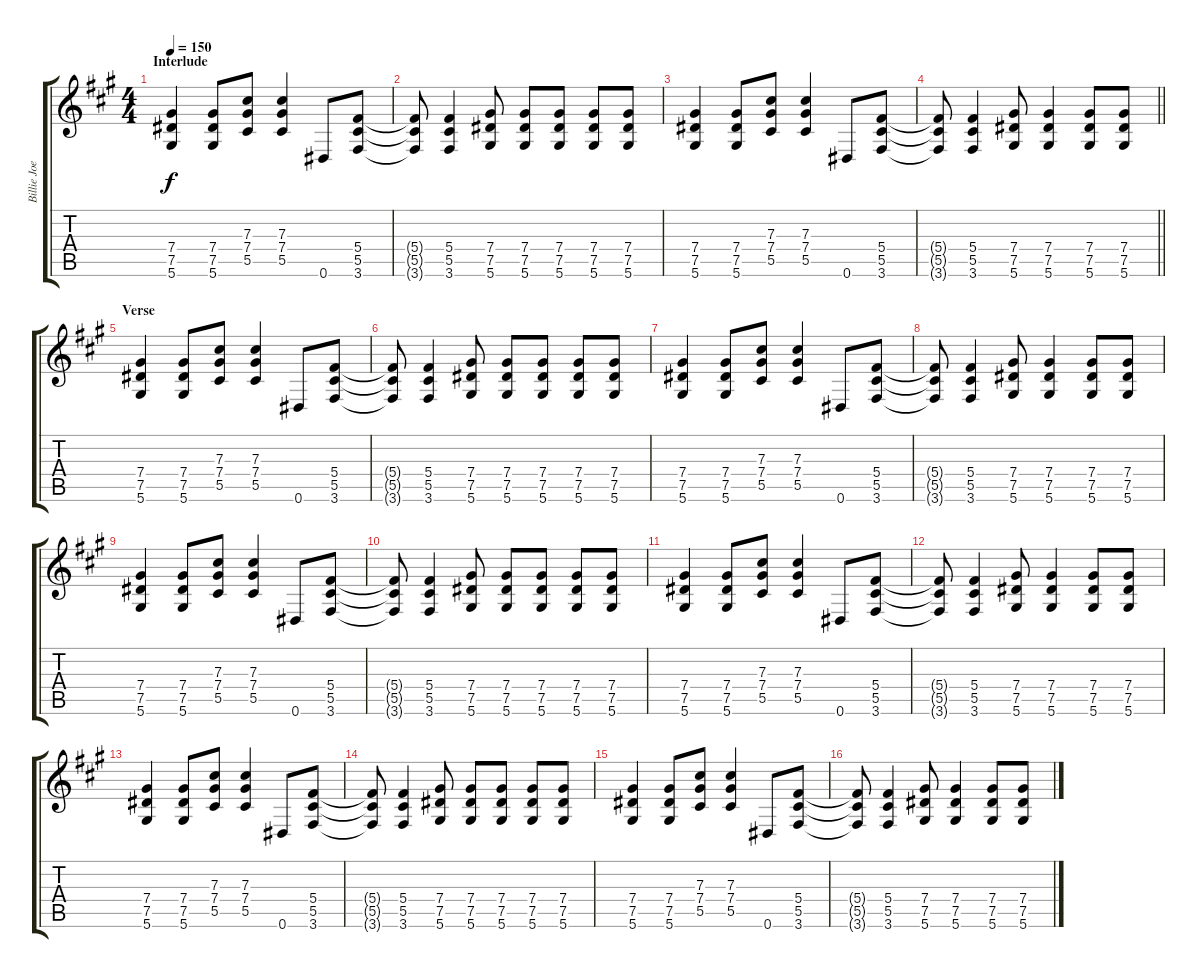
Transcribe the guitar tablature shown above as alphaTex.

\track ("Billie Joe Armstrong (Guitar)" "Billie Joe") {instrument overdrivenguitar}
\staff {score tabs}
\tuning (Eb4 Bb3 Gb3 Db3 Ab2 Eb2) {hide}
\ts (4 4)
\section ("" "Interlude")
\tempo 150
\clef g2
\ks a
(7.4 7.5 5.6).4{dy f} (7.4 7.5 5.6).8 (7.3 7.4 5.5).8 (7.3 7.4 5.5).4 0.6.8 (5.4 5.5 3.6).8 |
(5.4{t} 5.5{t} 3.6{t}).8 (5.4 5.5 3.6).4 (7.4 7.5 5.6).8 (7.4 7.5 5.6).8 (7.4 7.5 5.6).8 (7.4 7.5 5.6).8 (7.4 7.5 5.6).8 |
(7.4 7.5 5.6).4 (7.4 7.5 5.6).8 (7.3 7.4 5.5).8 (7.3 7.4 5.5).4 0.6.8 (5.4 5.5 3.6).8 |
\barLineRight lightlight
(5.4{t} 5.5{t} 3.6{t}).8 (5.4 5.5 3.6).4 (7.4 7.5 5.6).8 (7.4 7.5 5.6).4 (7.4 7.5 5.6).8 (7.4 7.5 5.6).8 |
\section ("" "Verse")
(7.4 7.5 5.6).4 (7.4 7.5 5.6).8 (7.3 7.4 5.5).8 (7.3 7.4 5.5).4 0.6.8 (5.4 5.5 3.6).8 |
(5.4{t} 5.5{t} 3.6{t}).8 (5.4 5.5 3.6).4 (7.4 7.5 5.6).8 (7.4 7.5 5.6).8 (7.4 7.5 5.6).8 (7.4 7.5 5.6).8 (7.4 7.5 5.6).8 |
(7.4 7.5 5.6).4 (7.4 7.5 5.6).8 (7.3 7.4 5.5).8 (7.3 7.4 5.5).4 0.6.8 (5.4 5.5 3.6).8 |
(5.4{t} 5.5{t} 3.6{t}).8 (5.4 5.5 3.6).4 (7.4 7.5 5.6).8 (7.4 7.5 5.6).4 (7.4 7.5 5.6).8 (7.4 7.5 5.6).8 |
(7.4 7.5 5.6).4 (7.4 7.5 5.6).8 (7.3 7.4 5.5).8 (7.3 7.4 5.5).4 0.6.8 (5.4 5.5 3.6).8 |
(5.4{t} 5.5{t} 3.6{t}).8 (5.4 5.5 3.6).4 (7.4 7.5 5.6).8 (7.4 7.5 5.6).8 (7.4 7.5 5.6).8 (7.4 7.5 5.6).8 (7.4 7.5 5.6).8 |
(7.4 7.5 5.6).4 (7.4 7.5 5.6).8 (7.3 7.4 5.5).8 (7.3 7.4 5.5).4 0.6.8 (5.4 5.5 3.6).8 |
(5.4{t} 5.5{t} 3.6{t}).8 (5.4 5.5 3.6).4 (7.4 7.5 5.6).8 (7.4 7.5 5.6).4 (7.4 7.5 5.6).8 (7.4 7.5 5.6).8 |
(7.4 7.5 5.6).4 (7.4 7.5 5.6).8 (7.3 7.4 5.5).8 (7.3 7.4 5.5).4 0.6.8 (5.4 5.5 3.6).8 |
(5.4{t} 5.5{t} 3.6{t}).8 (5.4 5.5 3.6).4 (7.4 7.5 5.6).8 (7.4 7.5 5.6).8 (7.4 7.5 5.6).8 (7.4 7.5 5.6).8 (7.4 7.5 5.6).8 |
(7.4 7.5 5.6).4 (7.4 7.5 5.6).8 (7.3 7.4 5.5).8 (7.3 7.4 5.5).4 0.6.8 (5.4 5.5 3.6).8 |
(5.4{t} 5.5{t} 3.6{t}).8 (5.4 5.5 3.6).4 (7.4 7.5 5.6).8 (7.4 7.5 5.6).4 (7.4 7.5 5.6).8 (7.4 7.5 5.6).8
